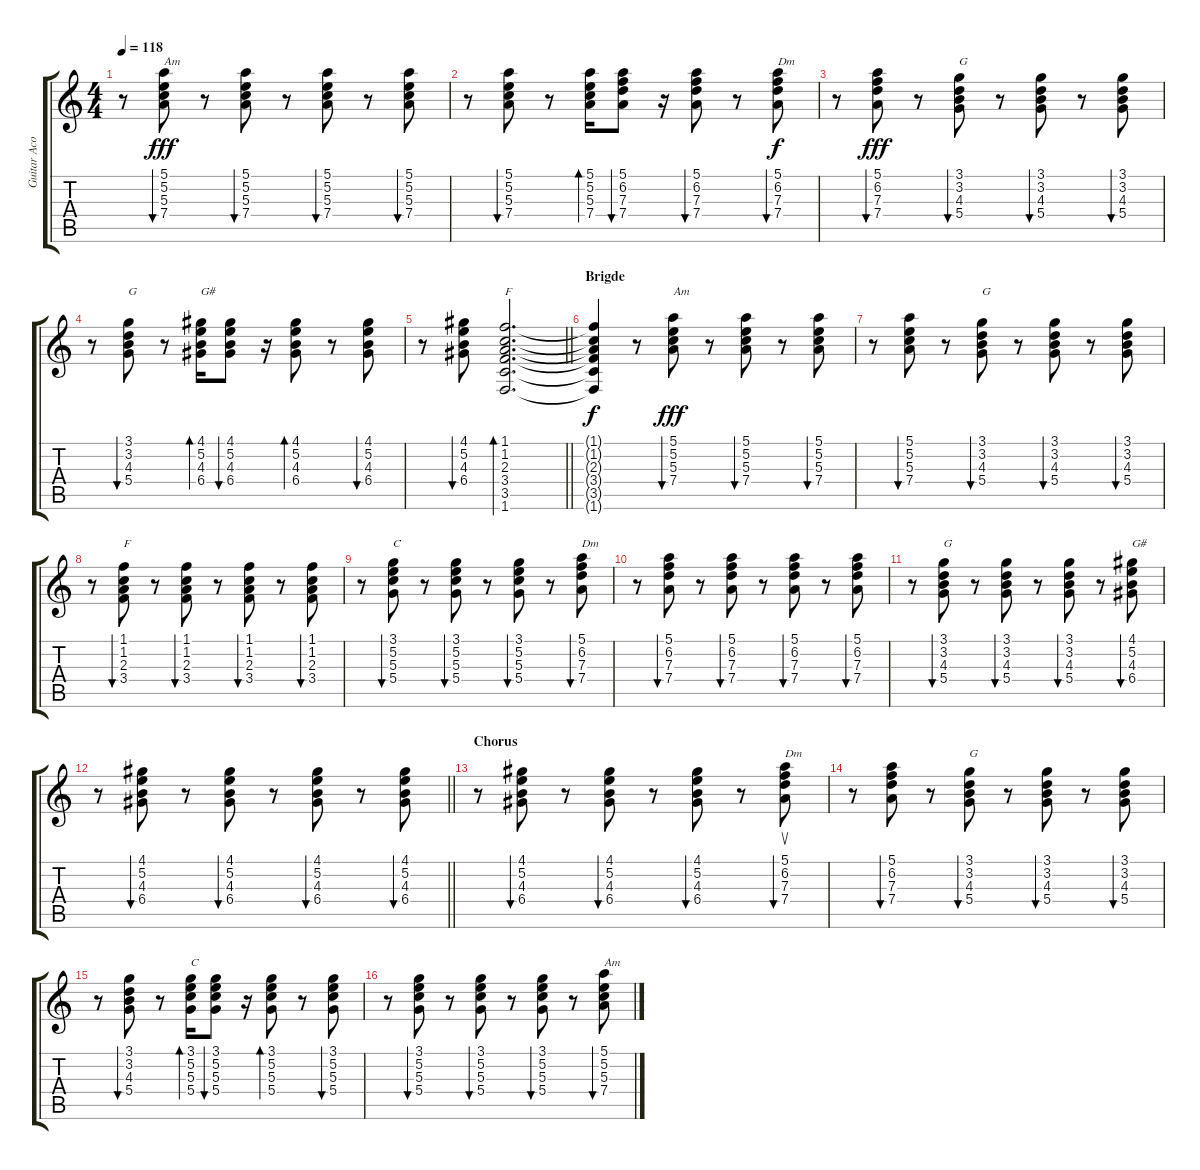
\track ("Guitar Acoustic" "Guitar Aco") {instrument acousticguitarsteel}
\staff {score tabs}
\tuning (E4 B3 G3 D3 A2 E2) {hide}
\ts (4 4)
\tempo 118
\clef g2
\ks c
r.8{dy fff} (5.1 5.2 5.3 7.4).8{bu 60 txt "Am"} r.8 (5.1 5.2 5.3 7.4).8{bu 60} r.8 (5.1 5.2 5.3 7.4).8{bu 60} r.8 (5.1 5.2 5.3 7.4).8{bu 60} |
r.8 (5.1 5.2 5.3 7.4).8{bu 60} r.8 (5.1 5.2 5.3 7.4).16{bd 60} (5.1 6.2 7.3 7.4).8{bu 60} r.16 (5.1 6.2 7.3 7.4).8{bu 60} r.8 (5.1 6.2 7.3 7.4).8{bu 60 txt "Dm" dy f} |
r.8 (5.1 6.2 7.3 7.4).8{bu 60 dy fff} r.8 (3.1 3.2 4.3 5.4).8{bu 60 txt "G"} r.8 (3.1 3.2 4.3 5.4).8{bu 60} r.8 (3.1 3.2 4.3 5.4).8{bu 60} |
r.8 (3.1 3.2 4.3 5.4).8{bu 60 txt "G"} r.8 (4.1 5.2 4.3 6.4).16{bd 60 txt "G#"} (4.1 5.2 4.3 6.4).8{bu 60} r.16 (4.1 5.2 4.3 6.4).8{bd 60} r.8 (4.1 5.2 4.3 6.4).8{bu 60} |
\barLineRight lightlight
r.8 (4.1 5.2 4.3 6.4).8{bu 60} (1.1 1.2 2.3 3.4 3.5 1.6).2{d bd 30 txt "F"} |
\section ("" "Brigde")
(1.1{t} 1.2{t} 2.3{t} 3.4{t} 3.5{t} 1.6{t}).4{dy f} r.8 (5.1 5.2 5.3 7.4).8{bu 60 txt "Am" dy fff} r.8 (5.1 5.2 5.3 7.4).8{bu 60} r.8 (5.1 5.2 5.3 7.4).8{bu 60} |
r.8 (5.1 5.2 5.3 7.4).8{bu 60} r.8 (3.1 3.2 4.3 5.4).8{bu 60 txt "G"} r.8 (3.1 3.2 4.3 5.4).8{bu 60} r.8 (3.1 3.2 4.3 5.4).8{bu 60} |
r.8 (1.1 1.2 2.3 3.4).8{bu 60 txt "F"} r.8 (1.1 1.2 2.3 3.4).8{bu 60} r.8 (1.1 1.2 2.3 3.4).8{bu 60} r.8 (1.1 1.2 2.3 3.4).8{bu 60} |
r.8 (3.1 5.2 5.3 5.4).8{bu 60 txt "C"} r.8 (3.1 5.2 5.3 5.4).8{bu 60} r.8 (3.1 5.2 5.3 5.4).8{bu 60} r.8 (5.1 6.2 7.3 7.4).8{bu 30 txt "Dm"} |
r.8 (5.1 6.2 7.3 7.4).8{bu 30} r.8 (5.1 6.2 7.3 7.4).8{bu 30} r.8 (5.1 6.2 7.3 7.4).8{bu 30} r.8 (5.1 6.2 7.3 7.4).8{bu 30} |
r.8 (3.1 3.2 4.3 5.4).8{bu 30 txt "G"} r.8 (3.1 3.2 4.3 5.4).8{bu 30} r.8 (3.1 3.2 4.3 5.4).8{bu 30} r.8 (4.1 5.2 4.3 6.4).8{bu 30 txt "G#"} |
\barLineRight lightlight
r.8 (4.1 5.2 4.3 6.4).8{bu 30} r.8 (4.1 5.2 4.3 6.4).8{bu 30} r.8 (4.1 5.2 4.3 6.4).8{bu 30} r.8 (4.1 5.2 4.3 6.4).8{bu 30} |
\section ("" "Chorus")
r.8 (4.1 5.2 4.3 6.4).8{bu 30} r.8 (4.1 5.2 4.3 6.4).8{bu 30} r.8 (4.1 5.2 4.3 6.4).8{bu 30} r.8 (5.1 6.2 7.3 7.4).8{su bu 30 txt "Dm"} |
r.8 (5.1 6.2 7.3 7.4).8{bu 60} r.8 (3.1 3.2 4.3 5.4).8{bu 60 txt "G"} r.8 (3.1 3.2 4.3 5.4).8{bu 60} r.8 (3.1 3.2 4.3 5.4).8{bu 60} |
r.8 (3.1 3.2 4.3 5.4).8{bu 60} r.8 (3.1 5.2 5.3 5.4).16{bd 60 txt "C"} (3.1 5.2 5.3 5.4).8{bu 60} r.16 (3.1 5.2 5.3 5.4).8{bd 60} r.8 (3.1 5.2 5.3 5.4).8{bu 60} |
r.8 (3.1 5.2 5.3 5.4).8{bu 30} r.8 (3.1 5.2 5.3 5.4).8{bu 30} r.8 (3.1 5.2 5.3 5.4).8{bu 30} r.8 (5.1 5.2 5.3 7.4).8{bu 30 txt "Am"}
